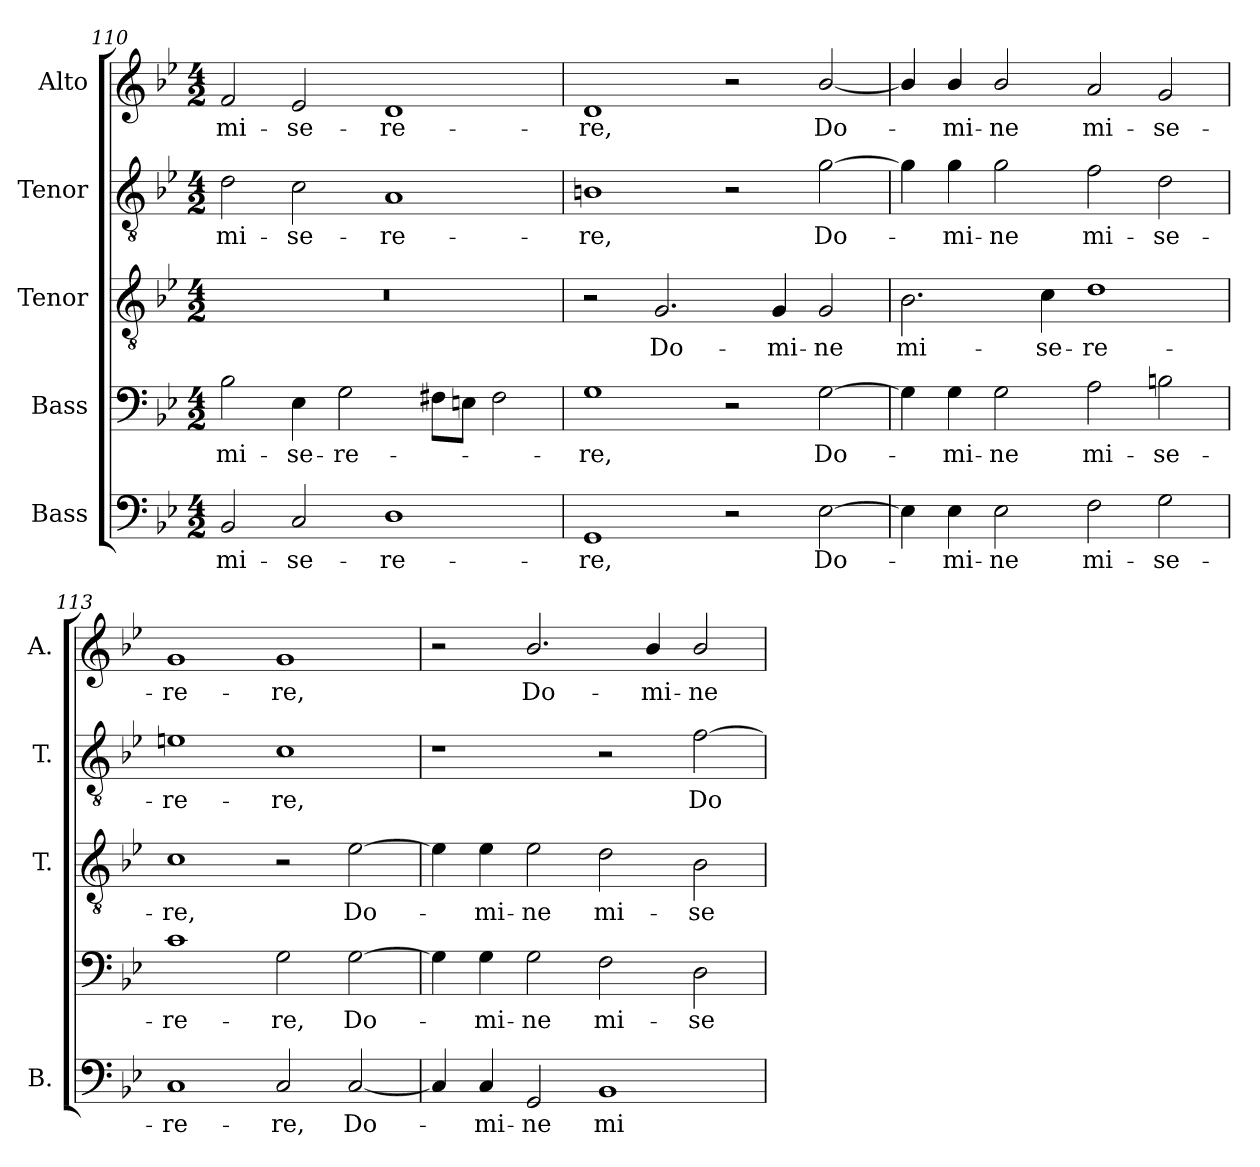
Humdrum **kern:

**kern	**text	**kern	**text	**kern	**text	**kern	**text	**kern	**text
*part5	*part5	*part4	*part4	*part3	*part3	*part2	*part2	*part1	*part1
*staff5	*staff5	*staff4	*staff4	*staff3	*staff3	*staff2	*staff2	*staff1	*staff1
*I"Bass	*	*I"Bass	*	*I"Tenor	*	*I"Tenor	*	*I"Alto	*
*I'B.	*	*	*	*I'T.	*	*I'T.	*	*I'A.	*
*clefF4	*	*clefF4	*	*clefGv2	*	*clefGv2	*	*clefG2	*
*	*	*	*	*ITrd7c12	*	*ITrd7c12	*	*	*
*k[b-e-]	*	*k[b-e-]	*	*k[b-e-]	*	*k[b-e-]	*	*k[b-e-]	*
*B-:	*	*B-:	*	*B-:	*	*B-:	*	*B-:	*
*M4/2	*	*M4/2	*	*M4/2	*	*M4/2	*	*M4/2	*
=110	=110	=110	=110	=110	=110	=110	=110	=110	=110
!	!LO:LY:b:color=#000000	!	!	!	!	!	!	!	!
!	!	!	!LO:LY:b:color=#000000	!LO:N:vis=1	!	!	!	!	!
!	!	!	!	!	!	!	!LO:LY:b:color=#000000	!	!
!	!	!	!	!	!	!	!	!	!LO:LY:b:color=#000000
2BB-i/	mi-	2B-i\	mi-	0r	.	2Di\	mi-	2fi/	mi-
!	!LO:LY:b:color=#000000	!	!	!	!	!	!	!	!
!	!	!	!LO:LY:b:color=#000000	!	!	!	!	!	!
!	!	!	!	!	!	!	!LO:LY:b:color=#000000	!	!
!	!	!	!	!	!	!	!	!	!LO:LY:b:color=#000000
2Ci/	-se-	4E-i\	-se-	.	.	2Ci\	-se-	2e-i/	-se-
!	!	!	!LO:LY:b:color=#000000	!	!	!	!	!	!
.	.	2Gi\	-re-	.	.	.	.	.	.
!	!LO:LY:b:color=#000000	!	!	!	!	!	!	!	!
!	!	!	!	!	!	!	!LO:LY:b:color=#000000	!	!
!	!	!	!	!	!	!	!	!	!LO:LY:b:color=#000000
1Di	-re-	.	.	.	.	1AAi	-re-	1di	-re-
.	.	8F#Xi\L	.	.	.	.	.	.	.
.	.	8Eni\J	.	.	.	.	.	.	.
.	.	2F#i\	.	.	.	.	.	.	.
=111	=111	=111	=111	=111	=111	=111	=111	=111	=111
!	!LO:LY:b:color=#000000	!	!	!	!	!	!	!	!
!	!	!	!LO:LY:b:color=#000000	!	!	!	!	!	!
!	!	!	!	!	!	!	!LO:LY:b:color=#000000	!	!
!	!	!	!	!	!	!	!	!	!LO:LY:b:color=#000000
1GGi	-re,	1Gi	-re,	2r	.	1BBni	-re,	1di	-re,
!	!	!	!	!	!LO:LY:b:color=#000000	!	!	!	!
.	.	.	.	2.GGi/	Do-	.	.	.	.
2r	.	2r	.	.	.	2r	.	2r	.
!	!	!	!	!	!LO:LY:b:color=#000000	!	!	!	!
.	.	.	.	4GGi/	-mi-	.	.	.	.
!	!LO:LY:b:color=#000000	!	!	!	!	!	!	!	!
!	!	!	!LO:LY:b:color=#000000	!	!	!	!	!	!
!	!	!	!	!	!LO:LY:b:color=#000000	!	!	!	!
!	!	!	!	!	!	!	!LO:LY:b:color=#000000	!	!
!	!	!	!	!	!	!	!	!	!LO:LY:b:color=#000000
[2E-i\	Do-	[2Gi\	Do-	2GGi/	-ne	[2Gi\	Do-	[2b-i/	Do-
=112	=112	=112	=112	=112	=112	=112	=112	=112	=112
!	!	!	!	!	!LO:LY:b:color=#000000	!	!	!	!
4E-i\]	.	4Gi\]	.	2.BB-i\	mi-	4Gi\]	.	4b-i/]	.
!	!LO:LY:b:color=#000000	!	!	!	!	!	!	!	!
!	!	!	!LO:LY:b:color=#000000	!	!	!	!	!	!
!	!	!	!	!	!	!	!LO:LY:b:color=#000000	!	!
!	!	!	!	!	!	!	!	!	!LO:LY:b:color=#000000
4E-i\	-mi-	4Gi\	-mi-	.	.	4Gi\	-mi-	4b-i/	-mi-
!	!LO:LY:b:color=#000000	!	!	!	!	!	!	!	!
!	!	!	!LO:LY:b:color=#000000	!	!	!	!	!	!
!	!	!	!	!	!	!	!LO:LY:b:color=#000000	!	!
!	!	!	!	!	!	!	!	!	!LO:LY:b:color=#000000
2E-i\	-ne	2Gi\	-ne	.	.	2Gi\	-ne	2b-i/	-ne
!	!	!	!	!	!LO:LY:b:color=#000000	!	!	!	!
.	.	.	.	4Ci\	-se-	.	.	.	.
!	!LO:LY:b:color=#000000	!	!	!	!	!	!	!	!
!	!	!	!LO:LY:b:color=#000000	!	!	!	!	!	!
!	!	!	!	!	!LO:LY:b:color=#000000	!	!	!	!
!	!	!	!	!	!	!	!LO:LY:b:color=#000000	!	!
!	!	!	!	!	!	!	!	!	!LO:LY:b:color=#000000
2Fi\	mi-	2Ai\	mi-	1Di	-re-	2Fi\	mi-	2ai/	mi-
!	!LO:LY:b:color=#000000	!	!	!	!	!	!	!	!
!	!	!	!LO:LY:b:color=#000000	!	!	!	!	!	!
!	!	!	!	!	!	!	!LO:LY:b:color=#000000	!	!
!	!	!	!	!	!	!	!	!	!LO:LY:b:color=#000000
2Gi\	-se-	2Bni\	-se-	.	.	2Di\	-se-	2gi/	-se-
!!LO:LB:g=z
=113	=113	=113	=113	=113	=113	=113	=113	=113	=113
!	!LO:LY:b:color=#000000	!	!	!	!	!	!	!	!
!	!	!	!LO:LY:b:color=#000000	!	!	!	!	!	!
!	!	!	!	!	!LO:LY:b:color=#000000	!	!	!	!
!	!	!	!	!	!	!	!LO:LY:b:color=#000000	!	!
!	!	!	!	!	!	!	!	!	!LO:LY:b:color=#000000
1Ci	-re-	1ci	-re-	1Ci	-re,	1Eni	-re-	1gi	-re-
!	!LO:LY:b:color=#000000	!	!	!	!	!	!	!	!
!	!	!	!LO:LY:b:color=#000000	!	!	!	!	!	!
!	!	!	!	!	!	!	!LO:LY:b:color=#000000	!	!
!	!	!	!	!	!	!	!	!	!LO:LY:b:color=#000000
2Ci/	-re,	2Gi\	-re,	2r	.	1Ci	-re,	1gi	-re,
!	!LO:LY:b:color=#000000	!	!	!	!	!	!	!	!
!	!	!	!LO:LY:b:color=#000000	!	!	!	!	!	!
!	!	!	!	!	!LO:LY:b:color=#000000	!	!	!	!
[2Ci/	Do-	[2Gi\	Do-	[2E-i\	Do-	.	.	.	.
=114	=114	=114	=114	=114	=114	=114	=114	=114	=114
4Ci/]	.	4Gi\]	.	4E-i\]	.	1r	.	2r	.
!	!LO:LY:b:color=#000000	!	!	!	!	!	!	!	!
!	!	!	!LO:LY:b:color=#000000	!	!	!	!	!	!
!	!	!	!	!	!LO:LY:b:color=#000000	!	!	!	!
4Ci/	-mi-	4Gi\	-mi-	4E-i\	-mi-	.	.	.	.
!	!LO:LY:b:color=#000000	!	!	!	!	!	!	!	!
!	!	!	!LO:LY:b:color=#000000	!	!	!	!	!	!
!	!	!	!	!	!LO:LY:b:color=#000000	!	!	!	!
!	!	!	!	!	!	!	!	!	!LO:LY:b:color=#000000
2GGi/	-ne	2Gi\	-ne	2E-i\	-ne	.	.	2.b-i/	Do-
!	!LO:LY:b:color=#000000	!	!	!	!	!	!	!	!
!	!	!	!LO:LY:b:color=#000000	!	!	!	!	!	!
!	!	!	!	!	!LO:LY:b:color=#000000	!	!	!	!
1BB-i	mi-	2Fi\	mi-	2Di\	mi-	2r	.	.	.
!	!	!	!	!	!	!	!	!	!LO:LY:b:color=#000000
.	.	.	.	.	.	.	.	4b-i/	-mi-
!	!	!	!LO:LY:b:color=#000000	!	!	!	!	!	!
!	!	!	!	!	!LO:LY:b:color=#000000	!	!	!	!
!	!	!	!	!	!	!	!LO:LY:b:color=#000000	!	!
!	!	!	!	!	!	!	!	!	!LO:LY:b:color=#000000
.	.	2Di\	-se-	2BB-i\	-se-	[2Fi\	Do-	2b-i/	-ne
=	=	=	=	=	=	=	=	=	=
*-	*-	*-	*-	*-	*-	*-	*-	*-	*-
